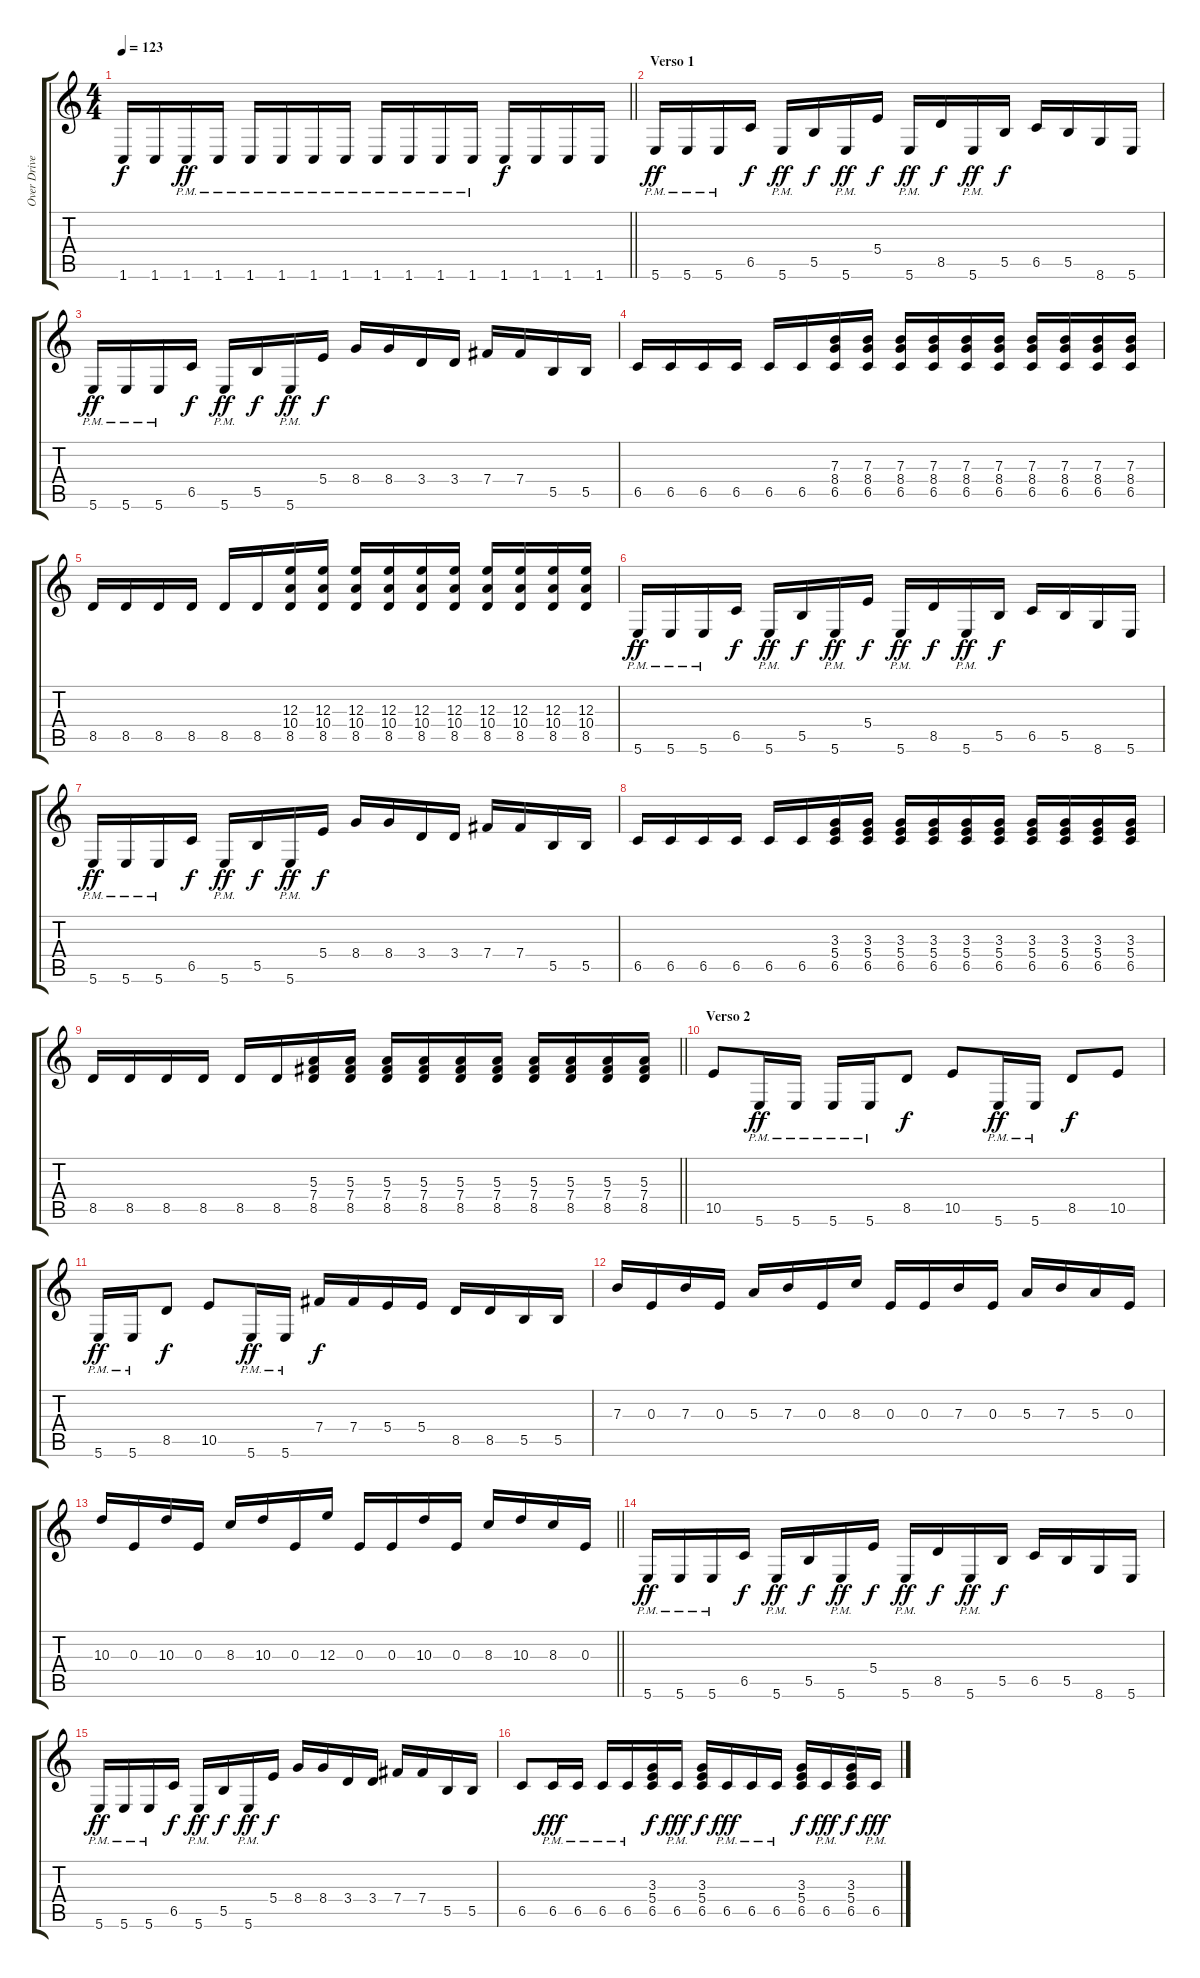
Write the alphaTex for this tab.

\track ("Over Driver 2" "Over Drive") {instrument overdrivenguitar}
\staff {score tabs}
\tuning (Db4 Ab3 E3 B2 Gb2 B1) {hide}
\ts (4 4)
\tempo 123
\clef g2
\barLineRight lightlight
\ks aminor
1.6.16{dy f} 1.6.16 1.6{pm}.16{dy ff} 1.6{pm}.16 1.6{pm}.16 1.6{pm}.16 1.6{pm}.16 1.6{pm}.16 1.6{pm}.16 1.6{pm}.16 1.6{pm}.16 1.6{pm}.16 1.6.16{dy f} 1.6.16 1.6.16 1.6.16 |
\section ("" "Verso 1")
5.6{pm}.16{dy ff} 5.6{pm}.16 5.6{pm}.16 6.5.16{dy f} 5.6{pm}.16{dy ff} 5.5.16{dy f} 5.6{pm}.16{dy ff} 5.4.16{dy f} 5.6{pm}.16{dy ff} 8.5.16{dy f} 5.6{pm}.16{dy ff} 5.5.16{dy f} 6.5.16 5.5.16 8.6.16 5.6.16 |
5.6{pm}.16{dy ff} 5.6{pm}.16 5.6{pm}.16 6.5.16{dy f} 5.6{pm}.16{dy ff} 5.5.16{dy f} 5.6{pm}.16{dy ff} 5.4.16{dy f} 8.4.16 8.4.16 3.4.16 3.4.16 7.4.16 7.4.16 5.5.16 5.5.16 |
6.5.16 6.5.16 6.5.16 6.5.16 6.5.16 6.5.16 (7.3 8.4 6.5).16 (7.3 8.4 6.5).16 (7.3 8.4 6.5).16 (7.3 8.4 6.5).16 (7.3 8.4 6.5).16 (7.3 8.4 6.5).16 (7.3 8.4 6.5).16 (7.3 8.4 6.5).16 (7.3 8.4 6.5).16 (7.3 8.4 6.5).16 |
8.5.16 8.5.16 8.5.16 8.5.16 8.5.16 8.5.16 (12.3 10.4 8.5).16 (12.3 10.4 8.5).16 (12.3 10.4 8.5).16 (12.3 10.4 8.5).16 (12.3 10.4 8.5).16 (12.3 10.4 8.5).16 (12.3 10.4 8.5).16 (12.3 10.4 8.5).16 (12.3 10.4 8.5).16 (12.3 10.4 8.5).16 |
5.6{pm}.16{dy ff} 5.6{pm}.16 5.6{pm}.16 6.5.16{dy f} 5.6{pm}.16{dy ff} 5.5.16{dy f} 5.6{pm}.16{dy ff} 5.4.16{dy f} 5.6{pm}.16{dy ff} 8.5.16{dy f} 5.6{pm}.16{dy ff} 5.5.16{dy f} 6.5.16 5.5.16 8.6.16 5.6.16 |
5.6{pm}.16{dy ff} 5.6{pm}.16 5.6{pm}.16 6.5.16{dy f} 5.6{pm}.16{dy ff} 5.5.16{dy f} 5.6{pm}.16{dy ff} 5.4.16{dy f} 8.4.16 8.4.16 3.4.16 3.4.16 7.4.16 7.4.16 5.5.16 5.5.16 |
6.5.16 6.5.16 6.5.16 6.5.16 6.5.16 6.5.16 (3.3 5.4 6.5).16 (3.3 5.4 6.5).16 (3.3 5.4 6.5).16 (3.3 5.4 6.5).16 (3.3 5.4 6.5).16 (3.3 5.4 6.5).16 (3.3 5.4 6.5).16 (3.3 5.4 6.5).16 (3.3 5.4 6.5).16 (3.3 5.4 6.5).16 |
\barLineRight lightlight
8.5.16 8.5.16 8.5.16 8.5.16 8.5.16 8.5.16 (5.3 7.4 8.5).16 (5.3 7.4 8.5).16 (5.3 7.4 8.5).16 (5.3 7.4 8.5).16 (5.3 7.4 8.5).16 (5.3 7.4 8.5).16 (5.3 7.4 8.5).16 (5.3 7.4 8.5).16 (5.3 7.4 8.5).16 (5.3 7.4 8.5).16 |
\section ("" "Verso 2")
10.5.8 5.6{pm}.16{dy ff} 5.6{pm}.16 5.6{pm}.16 5.6{pm}.16 8.5.8{dy f} 10.5.8 5.6{pm}.16{dy ff} 5.6{pm}.16 8.5.8{dy f} 10.5.8 |
5.6{pm}.16{dy ff} 5.6{pm}.16 8.5.8{dy f} 10.5.8 5.6{pm}.16{dy ff} 5.6{pm}.16 7.4.16{dy f} 7.4.16 5.4.16 5.4.16 8.5.16 8.5.16 5.5.16 5.5.16 |
7.3.16 0.3.16 7.3.16 0.3.16 5.3.16 7.3.16 0.3.16 8.3.16 0.3.16 0.3.16 7.3.16 0.3.16 5.3.16 7.3.16 5.3.16 0.3.16 |
\barLineRight lightlight
10.3.16 0.3.16 10.3.16 0.3.16 8.3.16 10.3.16 0.3.16 12.3.16 0.3.16 0.3.16 10.3.16 0.3.16 8.3.16 10.3.16 8.3.16 0.3.16 |
5.6{pm}.16{dy ff} 5.6{pm}.16 5.6{pm}.16 6.5.16{dy f} 5.6{pm}.16{dy ff} 5.5.16{dy f} 5.6{pm}.16{dy ff} 5.4.16{dy f} 5.6{pm}.16{dy ff} 8.5.16{dy f} 5.6{pm}.16{dy ff} 5.5.16{dy f} 6.5.16 5.5.16 8.6.16 5.6.16 |
5.6{pm}.16{dy ff} 5.6{pm}.16 5.6{pm}.16 6.5.16{dy f} 5.6{pm}.16{dy ff} 5.5.16{dy f} 5.6{pm}.16{dy ff} 5.4.16{dy f} 8.4.16 8.4.16 3.4.16 3.4.16 7.4.16 7.4.16 5.5.16 5.5.16 |
6.5.8 6.5{pm}.16{dy fff} 6.5{pm}.16 6.5{pm}.16 6.5{pm}.16 (3.3 5.4 6.5).16{dy f} 6.5{pm}.16{dy fff} (3.3 5.4 6.5).16{dy f} 6.5{pm}.16{dy fff} 6.5{pm}.16 6.5{pm}.16 (3.3 5.4 6.5).16{dy f} 6.5{pm}.16{dy fff} (3.3 5.4 6.5).16{dy f} 6.5{pm}.16{dy fff}
